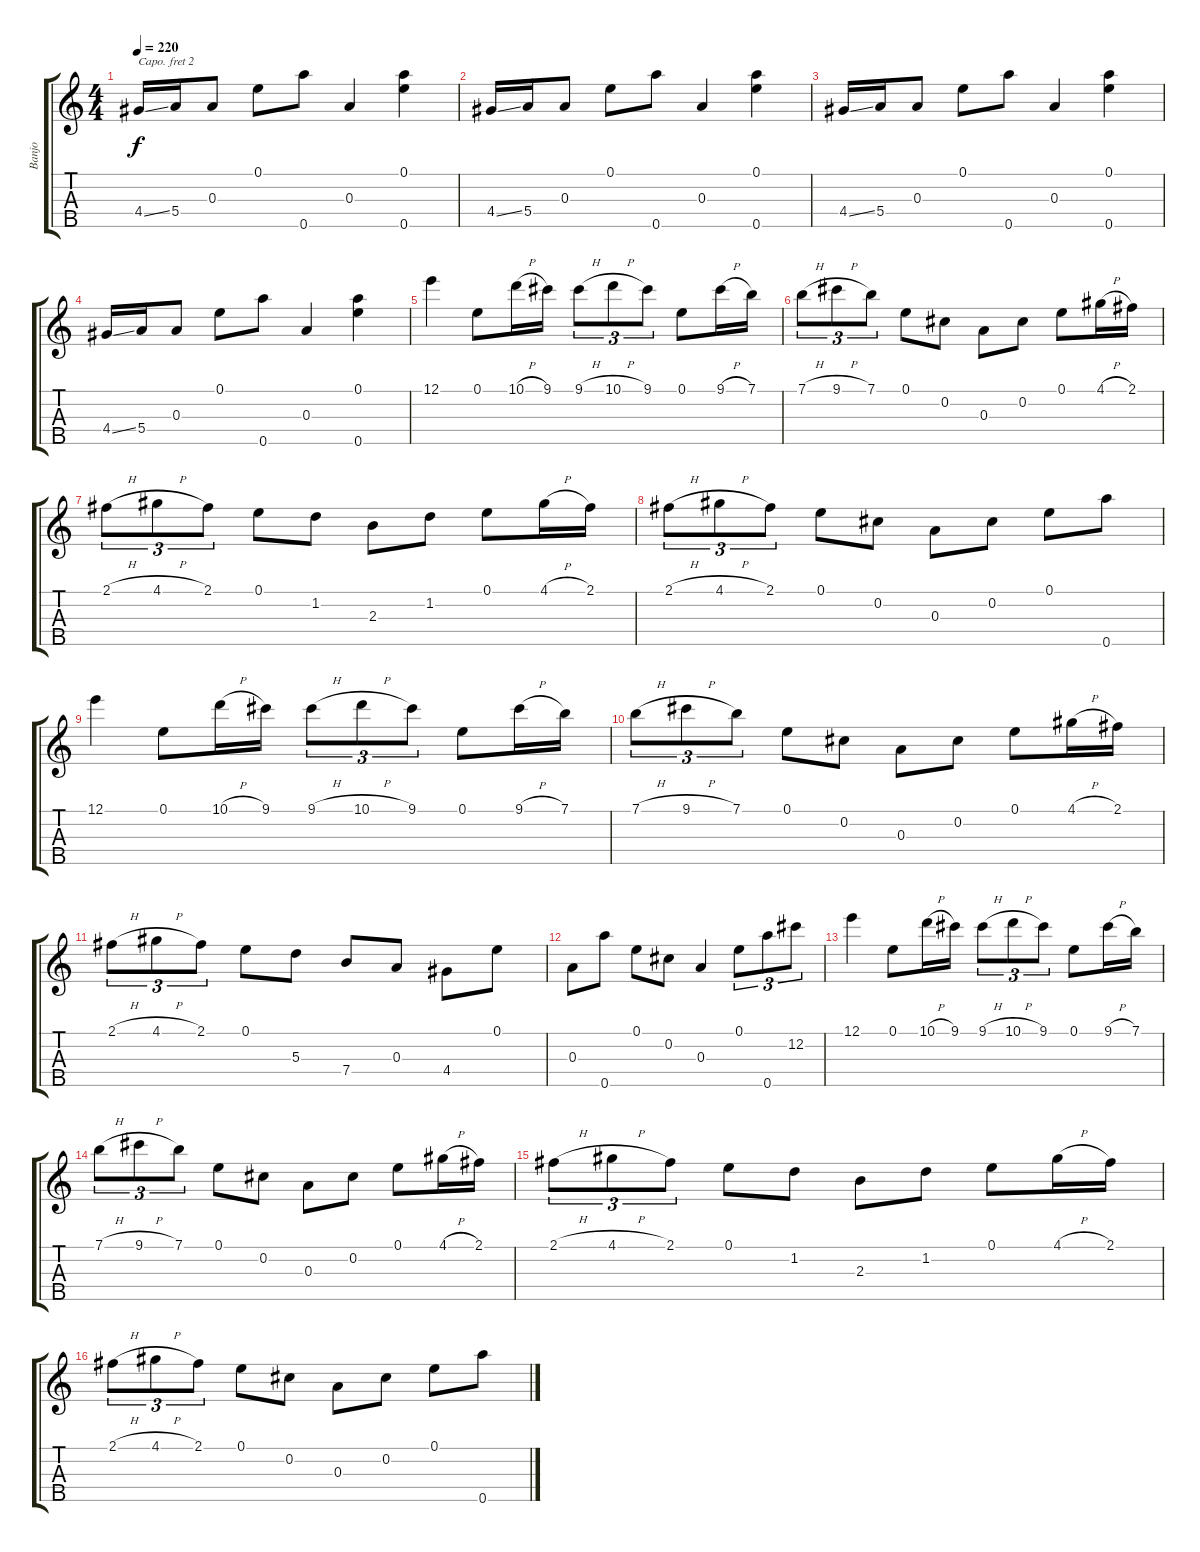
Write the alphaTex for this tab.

\track ("Banjo" "Banjo") {instrument banjo}
\staff {score tabs}
\capo 2
\tuning (D4 B3 G3 D3 G4) {hide}
\displaytranspose 12
\ts (4 4)
\tempo 220
\clef g2
\ks c
4.4{ss}.16{dy f instrument banjo} 5.4.16 0.3.8 0.1.8 0.5.8 0.3.4 (0.1 0.5).4 |
4.4{ss}.16 5.4.16 0.3.8 0.1.8 0.5.8 0.3.4 (0.1 0.5).4 |
4.4{ss}.16 5.4.16 0.3.8 0.1.8 0.5.8 0.3.4 (0.1 0.5).4 |
4.4{ss}.16 5.4.16 0.3.8 0.1.8 0.5.8 0.3.4 (0.1 0.5).4 |
12.1.4 0.1.8 10.1{h}.16 9.1.16 9.1{h}.8{tu (3 2)} 10.1{h}.8{tu (3 2)} 9.1.8{tu (3 2)} 0.1.8 9.1{h}.16 7.1.16 |
7.1{h}.8{tu (3 2)} 9.1{h}.8{tu (3 2)} 7.1.8{tu (3 2)} 0.1.8 0.2.8 0.3.8 0.2.8 0.1.8 4.1{h}.16 2.1.16 |
2.1{h}.8{tu (3 2)} 4.1{h}.8{tu (3 2)} 2.1.8{tu (3 2)} 0.1.8 1.2.8 2.3.8 1.2.8 0.1.8 4.1{h}.16 2.1.16 |
2.1{h}.8{tu (3 2)} 4.1{h}.8{tu (3 2)} 2.1.8{tu (3 2)} 0.1.8 0.2.8 0.3.8 0.2.8 0.1.8 0.5.8 |
12.1.4 0.1.8 10.1{h}.16 9.1.16 9.1{h}.8{tu (3 2)} 10.1{h}.8{tu (3 2)} 9.1.8{tu (3 2)} 0.1.8 9.1{h}.16 7.1.16 |
7.1{h}.8{tu (3 2)} 9.1{h}.8{tu (3 2)} 7.1.8{tu (3 2)} 0.1.8 0.2.8 0.3.8 0.2.8 0.1.8 4.1{h}.16 2.1.16 |
2.1{h}.8{tu (3 2)} 4.1{h}.8{tu (3 2)} 2.1.8{tu (3 2)} 0.1.8 5.3.8 7.4.8 0.3.8 4.4.8 0.1.8 |
0.3.8 0.5.8 0.1.8 0.2.8 0.3.4 0.1.8{tu (3 2)} 0.5.8{tu (3 2)} 12.2.8{tu (3 2)} |
12.1.4 0.1.8 10.1{h}.16 9.1.16 9.1{h}.8{tu (3 2)} 10.1{h}.8{tu (3 2)} 9.1.8{tu (3 2)} 0.1.8 9.1{h}.16 7.1.16 |
7.1{h}.8{tu (3 2)} 9.1{h}.8{tu (3 2)} 7.1.8{tu (3 2)} 0.1.8 0.2.8 0.3.8 0.2.8 0.1.8 4.1{h}.16 2.1.16 |
2.1{h}.8{tu (3 2)} 4.1{h}.8{tu (3 2)} 2.1.8{tu (3 2)} 0.1.8 1.2.8 2.3.8 1.2.8 0.1.8 4.1{h}.16 2.1.16 |
2.1{h}.8{tu (3 2)} 4.1{h}.8{tu (3 2)} 2.1.8{tu (3 2)} 0.1.8 0.2.8 0.3.8 0.2.8 0.1.8 0.5.8
